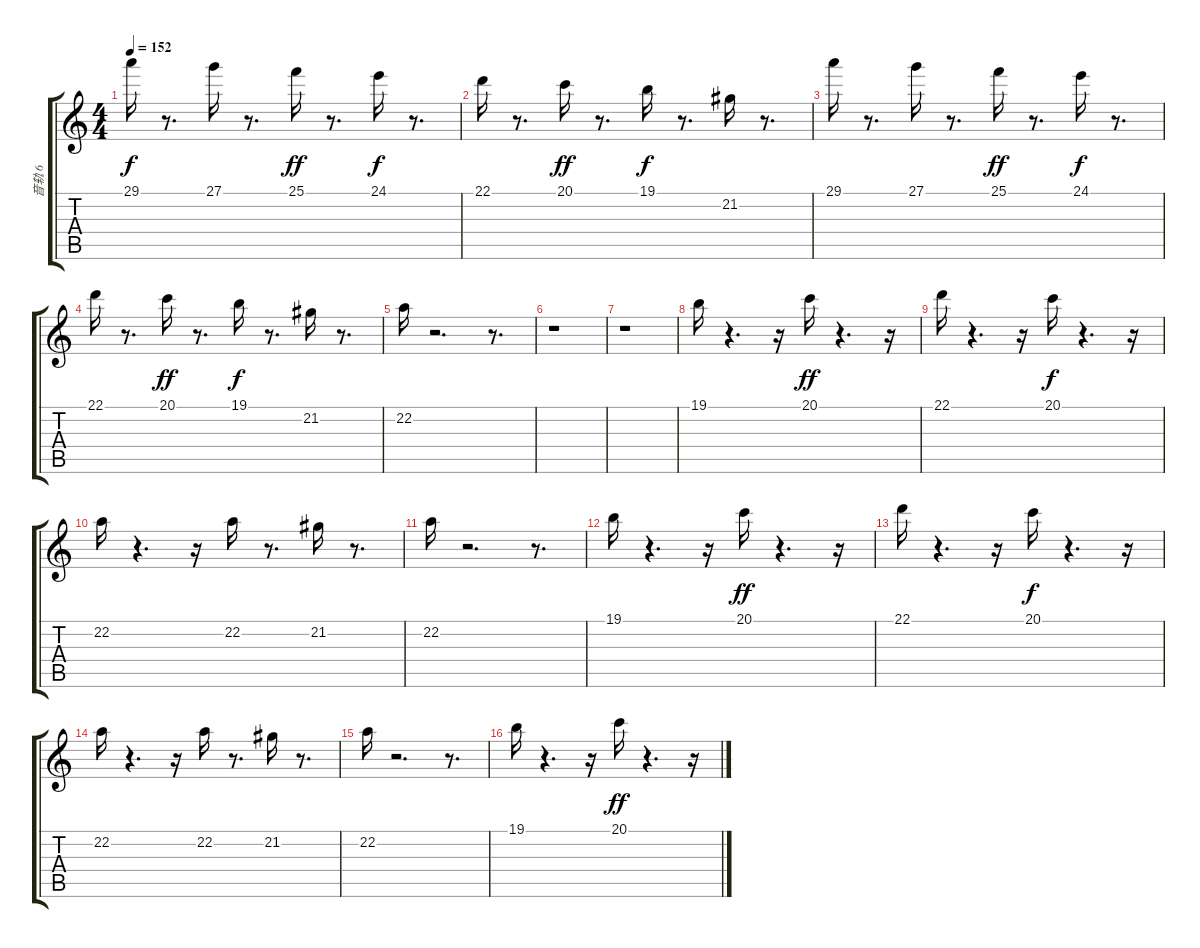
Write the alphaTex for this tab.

\track ("音轨 6" "音轨 6") {instrument fx3crystal}
\staff {score tabs}
\tuning (E4 B3 G3 D3 A2 E2) {hide}
\ts (4 4)
\tempo 152
\clef g2
\ks c
29.1.16{dy f} r.8{d} 27.1.16 r.8{d} 25.1.16{dy ff} r.8{d} 24.1.16{dy f} r.8{d} |
22.1.16 r.8{d} 20.1.16{dy ff} r.8{d} 19.1.16{dy f} r.8{d} 21.2.16 r.8{d} |
29.1.16 r.8{d} 27.1.16 r.8{d} 25.1.16{dy ff} r.8{d} 24.1.16{dy f} r.8{d} |
22.1.16 r.8{d} 20.1.16{dy ff} r.8{d} 19.1.16{dy f} r.8{d} 21.2.16 r.8{d} |
22.2.16 r.2{d} r.8{d} |
r.1 |
r.1 |
19.1.16 r.4{d} r.16 20.1.16{dy ff} r.4{d} r.16 |
22.1.16 r.4{d} r.16 20.1.16{dy f} r.4{d} r.16 |
22.2.16 r.4{d} r.16 22.2.16 r.8{d} 21.2.16 r.8{d} |
22.2.16 r.2{d} r.8{d} |
19.1.16 r.4{d} r.16 20.1.16{dy ff} r.4{d} r.16 |
22.1.16 r.4{d} r.16 20.1.16{dy f} r.4{d} r.16 |
22.2.16 r.4{d} r.16 22.2.16 r.8{d} 21.2.16 r.8{d} |
22.2.16 r.2{d} r.8{d} |
19.1.16 r.4{d} r.16 20.1.16{dy ff} r.4{d} r.16
